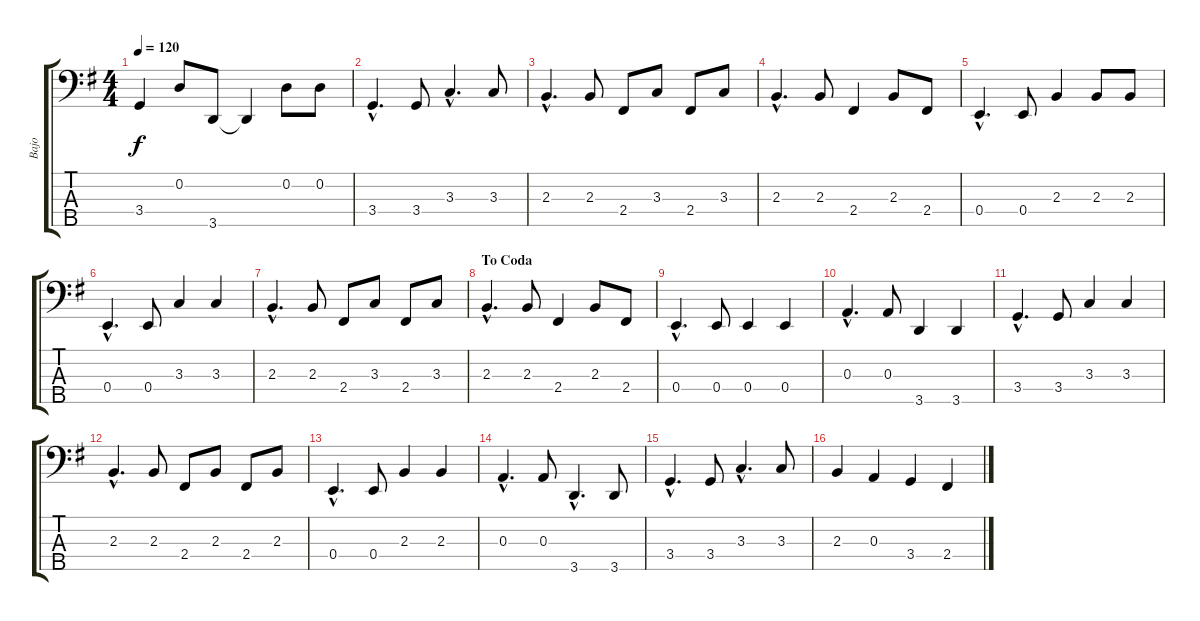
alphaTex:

\track ("Bajo" "Bajo") {instrument electricbassfinger}
\staff {score tabs}
\tuning (G2 D2 A1 E1 B0) {hide}
\ts (4 4)
\tempo 120
\clef f4
\ks g
3.4.4{dy f} 0.2.8 3.5.8 3.5{t}.4 0.2.8 0.2.8 |
3.4{hac}.4{d} 3.4.8 3.3{hac}.4{d} 3.3.8 |
2.3{hac}.4{d} 2.3.8 2.4.8 3.3.8 2.4.8 3.3.8 |
2.3{hac}.4{d} 2.3.8 2.4.4 2.3.8 2.4.8 |
0.4{hac}.4{d} 0.4.8 2.3.4 2.3.8 2.3.8 |
0.4{hac}.4{d} 0.4.8 3.3.4 3.3.4 |
2.3{hac}.4{d} 2.3.8 2.4.8 3.3.8 2.4.8 3.3.8 |
\section ("" "To Coda")
2.3{hac}.4{d} 2.3.8 2.4.4 2.3.8 2.4.8 |
0.4{hac}.4{d} 0.4.8 0.4.4 0.4.4 |
0.3{hac}.4{d} 0.3.8 3.5.4 3.5.4 |
3.4{hac}.4{d} 3.4.8 3.3.4 3.3.4 |
2.3{hac}.4{d} 2.3.8 2.4.8 2.3.8 2.4.8 2.3.8 |
0.4{hac}.4{d} 0.4.8 2.3.4 2.3.4 |
0.3{hac}.4{d} 0.3.8 3.5{hac}.4{d} 3.5.8 |
3.4{hac}.4{d} 3.4.8 3.3{hac}.4{d} 3.3.8 |
2.3.4 0.3.4 3.4.4 2.4.4
